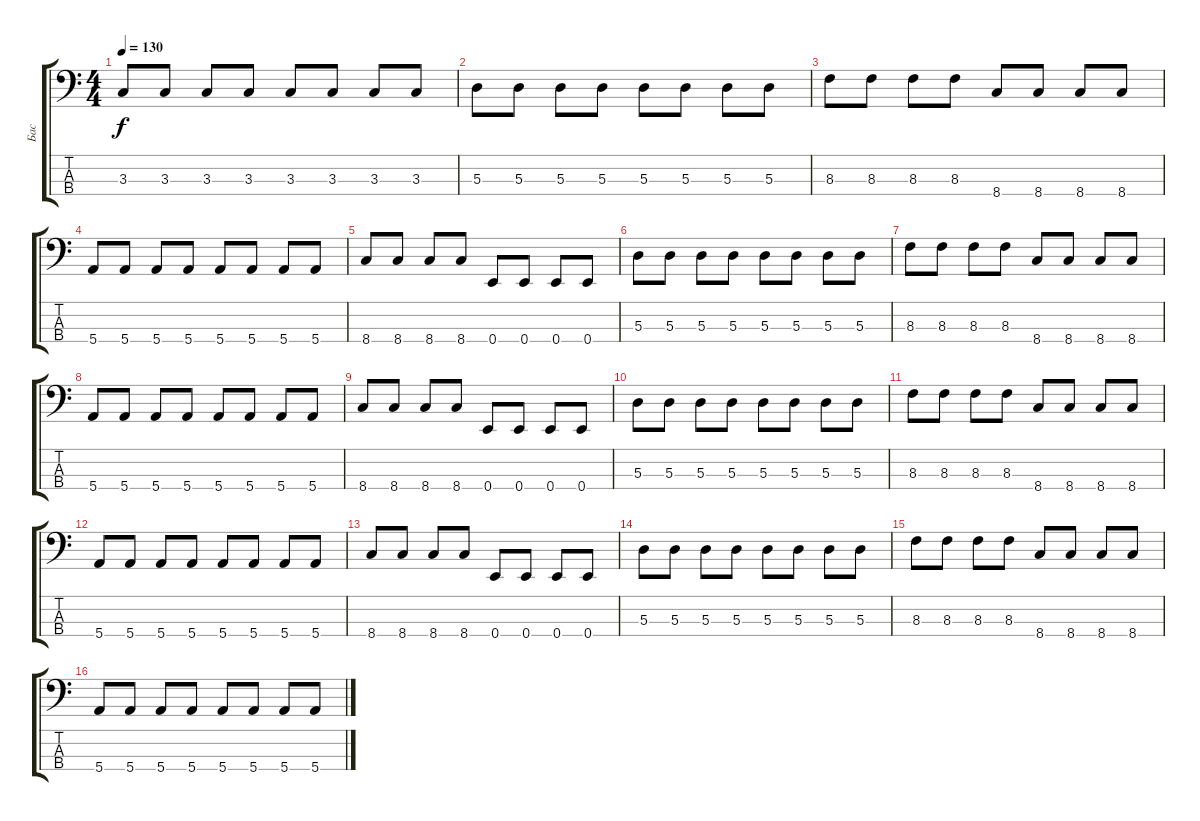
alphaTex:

\track ("Бас" "Бас") {instrument electricbassfinger}
\staff {score tabs}
\tuning (G2 D2 A1 E1) {hide}
\ts (4 4)
\tempo 130
\clef f4
\ks c
3.3.8{dy f} 3.3.8 3.3.8 3.3.8 3.3.8 3.3.8 3.3.8 3.3.8 |
5.3.8 5.3.8 5.3.8 5.3.8 5.3.8 5.3.8 5.3.8 5.3.8 |
8.3.8 8.3.8 8.3.8 8.3.8 8.4.8 8.4.8 8.4.8 8.4.8 |
5.4.8 5.4.8 5.4.8 5.4.8 5.4.8 5.4.8 5.4.8 5.4.8 |
8.4.8 8.4.8 8.4.8 8.4.8 0.4.8 0.4.8 0.4.8 0.4.8 |
5.3.8 5.3.8 5.3.8 5.3.8 5.3.8 5.3.8 5.3.8 5.3.8 |
8.3.8 8.3.8 8.3.8 8.3.8 8.4.8 8.4.8 8.4.8 8.4.8 |
5.4.8 5.4.8 5.4.8 5.4.8 5.4.8 5.4.8 5.4.8 5.4.8 |
8.4.8 8.4.8 8.4.8 8.4.8 0.4.8 0.4.8 0.4.8 0.4.8 |
5.3.8 5.3.8 5.3.8 5.3.8 5.3.8 5.3.8 5.3.8 5.3.8 |
8.3.8 8.3.8 8.3.8 8.3.8 8.4.8 8.4.8 8.4.8 8.4.8 |
5.4.8 5.4.8 5.4.8 5.4.8 5.4.8 5.4.8 5.4.8 5.4.8 |
8.4.8 8.4.8 8.4.8 8.4.8 0.4.8 0.4.8 0.4.8 0.4.8 |
5.3.8 5.3.8 5.3.8 5.3.8 5.3.8 5.3.8 5.3.8 5.3.8 |
8.3.8 8.3.8 8.3.8 8.3.8 8.4.8 8.4.8 8.4.8 8.4.8 |
5.4.8 5.4.8 5.4.8 5.4.8 5.4.8 5.4.8 5.4.8 5.4.8
